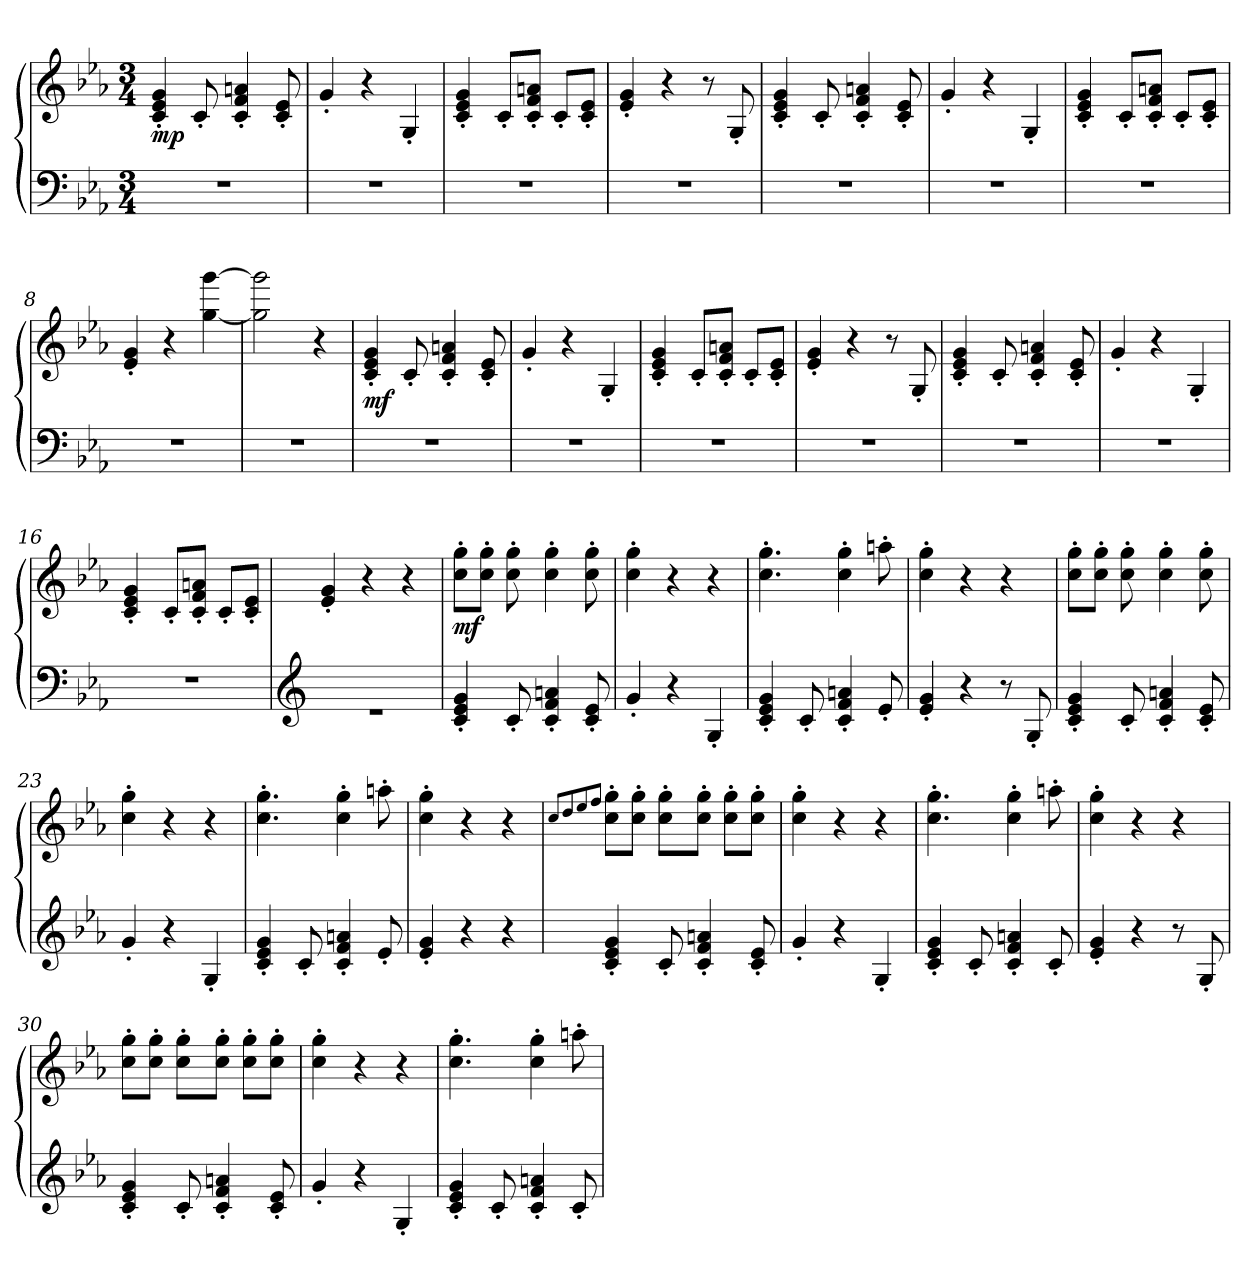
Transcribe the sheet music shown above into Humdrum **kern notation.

**kern	**kern	**dynam
*part1	*part1	*part1
*staff2	*staff1	*staff1/2
*clefF4	*clefG2	*
*k[b-e-a-]	*k[b-e-a-]	*
*M3/4	*M3/4	*
=1	=1	=1
!	!	!LO:DY:b
2.r	4c'/ 4e-'/ 4g'/	mp
.	8c'/	.
.	4c'/ 4f'/ 4an'/	.
.	8c'/ 8e-'/	.
=2	=2	=2
2.r	4g'/	.
.	4r	.
.	4G'/	.
=3	=3	=3
2.r	4c'/ 4e-'/ 4g'/	.
.	8c'/L	.
.	8c'/ 8f'/ 8an'/J	.
.	8c'/L	.
.	8c'/ 8e-'/J	.
=4	=4	=4
2.r	4e-'/ 4g'/	.
.	4r	.
.	8r	.
.	8G'/	.
=5	=5	=5
2.r	4c'/ 4e-'/ 4g'/	.
.	8c'/	.
.	4c'/ 4f'/ 4an'/	.
.	8c'/ 8e-'/	.
=6	=6	=6
2.r	4g'/	.
.	4r	.
.	4G'/	.
=7	=7	=7
2.r	4c'/ 4e-'/ 4g'/	.
.	8c'/L	.
.	8c'/ 8f'/ 8an'/J	.
.	8c'/L	.
.	8c'/ 8e-'/J	.
!!LO:LB:g=z
=8	=8	=8
2.r	4e-'/ 4g'/	.
.	4r	.
.	[4gg\ [4ggg\	.
=9	=9	=9
2.r	2gg]\ 2ggg]\	.
.	4r	.
=10	=10	=10
!	!	!LO:DY:b
2.r	4c'/ 4e-'/ 4g'/	mf
.	8c'/	.
.	4c'/ 4f'/ 4an'/	.
.	8c'/ 8e-'/	.
=11	=11	=11
2.r	4g'/	.
.	4r	.
.	4G'/	.
=12	=12	=12
2.r	4c'/ 4e-'/ 4g'/	.
.	8c'/L	.
.	8c'/ 8f'/ 8an'/J	.
.	8c'/L	.
.	8c'/ 8e-'/J	.
=13	=13	=13
2.r	4e-'/ 4g'/	.
.	4r	.
.	8r	.
.	8G'/	.
=14	=14	=14
2.r	4c'/ 4e-'/ 4g'/	.
.	8c'/	.
.	4c'/ 4f'/ 4an'/	.
.	8c'/ 8e-'/	.
!!LO:LB:g=z
=15	=15	=15
2.r	4g'/	.
.	4r	.
.	4G'/	.
=16	=16	=16
2.r	4c'/ 4e-'/ 4g'/	.
.	8c'/L	.
.	8c'/ 8f'/ 8an'/J	.
.	8c'/L	.
.	8c'/ 8e-'/J	.
=17	=17	=17
*clefG2	*	*
*^	*	*
2.ryy	2.r	4e-'/ 4g'/	.
.	.	4r	.
.	.	4r	.
*v	*v	*	*
=18	=18	=18
!	!	!LO:DY:b
4c'/ 4e-'/ 4g'/	8cc'\ 8gg'\L	mf
.	8cc'\ 8gg'\J	.
8c'/	8cc'\ 8gg'\	.
4c'/ 4f'/ 4an'/	4cc'\ 4gg'\	.
8c'/ 8e-'/	8cc'\ 8gg'\	.
=19	=19	=19
4g'/	4cc'\ 4gg'\	.
4r	4r	.
4G'/	4r	.
=20	=20	=20
4c'/ 4e-'/ 4g'/	4.cc'\ 4.gg'\	.
8c'/	.	.
4c'/ 4f'/ 4an'/	4cc'\ 4gg'\	.
8e-'/	8aan'\	.
=21	=21	=21
4e-'/ 4g'/	4cc'\ 4gg'\	.
4r	4r	.
8r	4r	.
8G'/	.	.
!!LO:LB:g=z
=22	=22	=22
4c'/ 4e-'/ 4g'/	8cc'\ 8gg'\L	.
.	8cc'\ 8gg'\J	.
8c'/	8cc'\ 8gg'\	.
4c'/ 4f'/ 4an'/	4cc'\ 4gg'\	.
8c'/ 8e-'/	8cc'\ 8gg'\	.
=23	=23	=23
4g'/	4cc'\ 4gg'\	.
4r	4r	.
4G'/	4r	.
=24	=24	=24
4c'/ 4e-'/ 4g'/	4.cc'\ 4.gg'\	.
8c'/	.	.
4c'/ 4f'/ 4an'/	4cc'\ 4gg'\	.
8e-'/	8aan'\	.
=25	=25	=25
4e-'/ 4g'/	4cc'\ 4gg'\	.
4r	4r	.
4r	4r	.
=26	=26	=26
.	8qcc/L	.
.	8qdd/	.
.	8qee-/	.
.	8qff/J	.
4c'/ 4e-'/ 4g'/	8cc'\ 8gg'\L	.
.	8cc'\ 8gg'\J	.
8c'/	8cc'\ 8gg'\L	.
4c'/ 4f'/ 4an'/	8cc'\ 8gg'\J	.
.	8cc'\ 8gg'\L	.
8c'/ 8e-'/	8cc'\ 8gg'\J	.
=27	=27	=27
4g'/	4cc'\ 4gg'\	.
4r	4r	.
4G'/	4r	.
!!LO:LB:g=z
=28	=28	=28
4c'/ 4e-'/ 4g'/	4.cc'\ 4.gg'\	.
8c'/	.	.
4c'/ 4f'/ 4an'/	4cc'\ 4gg'\	.
8c'/	8aan'\	.
=29	=29	=29
4e-'/ 4g'/	4cc'\ 4gg'\	.
4r	4r	.
8r	4r	.
8G'/	.	.
=30	=30	=30
4c'/ 4e-'/ 4g'/	8cc'\ 8gg'\L	.
.	8cc'\ 8gg'\J	.
8c'/	8cc'\ 8gg'\L	.
4c'/ 4f'/ 4an'/	8cc'\ 8gg'\J	.
.	8cc'\ 8gg'\L	.
8c'/ 8e-'/	8cc'\ 8gg'\J	.
=31	=31	=31
4g'/	4cc'\ 4gg'\	.
4r	4r	.
4G'/	4r	.
=32	=32	=32
4c'/ 4e-'/ 4g'/	4.cc'\ 4.gg'\	.
8c'/	.	.
4c'/ 4f'/ 4an'/	4cc'\ 4gg'\	.
8c'/	8aan'\	.
=	=	=
*-	*-	*-
